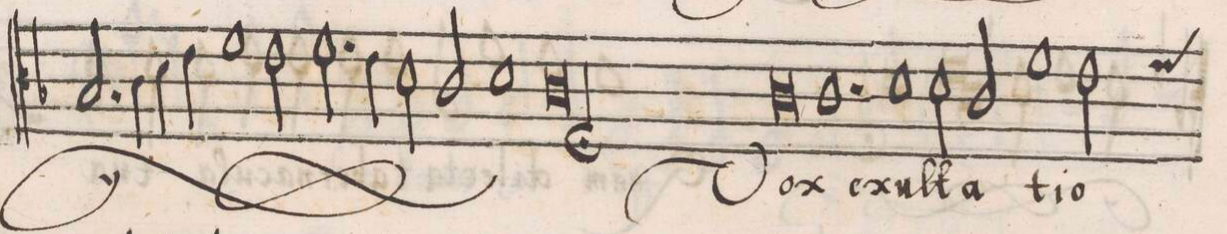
**kern	**text
*I"CANTVS	*
*clefC3	*
*k[b-]	*
*met(c|)	*
*M2/1	*
2.B-/	al-
4c\	.
=9	=9
4d\	.
4e\	.
1f	.
2e\	-le-
=10	=10
2.f\	-lu-
4e\	.
2d\	.
2c/	.
=11	=11
1d	.
0.c;	-ia
*	*Xij
=12	=12
=13	=13
0c	Vox
=14	=14
1.c	e-
1d	-xul-
=15	=15
2d\	-ta-
2c/	.
1f	-ti-
=16	=16
*custos:f	*
2e\	-o-
*-	*-
